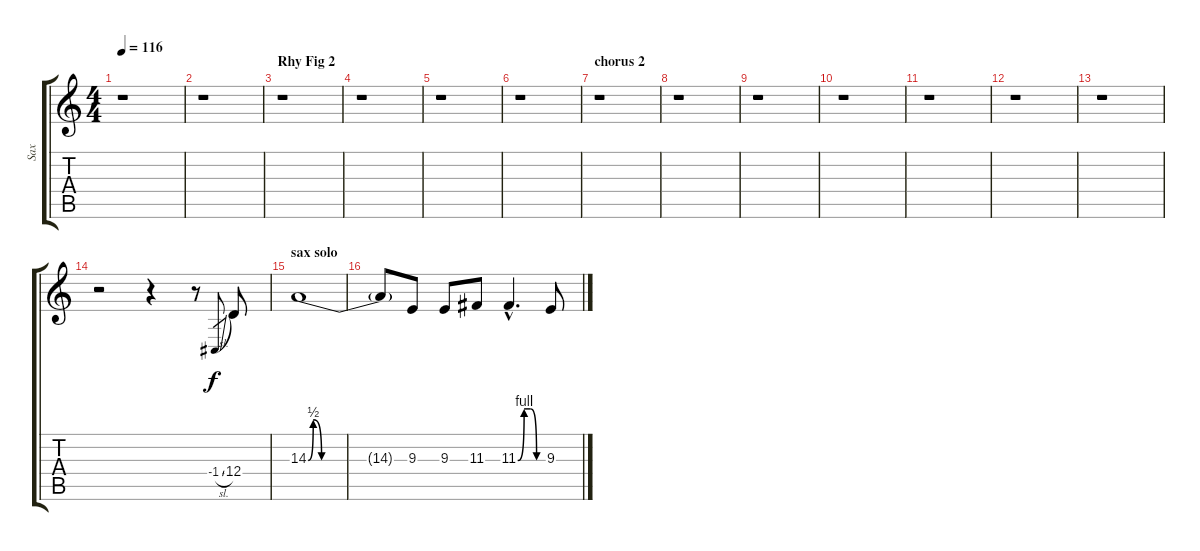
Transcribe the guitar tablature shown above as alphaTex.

\track ("Sax" "Sax") {instrument tenorsax}
\staff {score tabs}
\tuning (E4 B3 G3 D3 A2 E2) {hide}
\ts (4 4)
\tempo 116
\clef g2
\ks c
r.1{dy f} |
r.1 |
\section ("" "Rhy Fig 2")
r.1 |
r.1 |
r.1 |
r.1 |
\section ("" "chorus 2")
r.1 |
r.1 |
r.1 |
r.1 |
r.1 |
r.1 |
r.1 |
r.2 r.4 r.8 -1.4{sl}.8{gr} 12.4.8 |
\section ("" "sax solo")
14.3{be (custom 0 0 3 2 8 0 30 0 60 0)}.1 |
14.3{t}.8 9.3.8 9.3.8 11.3.8 11.3{be (custom 0 0 15 4 30 4 45 0 60 0) hac}.4{d} 9.3.8
